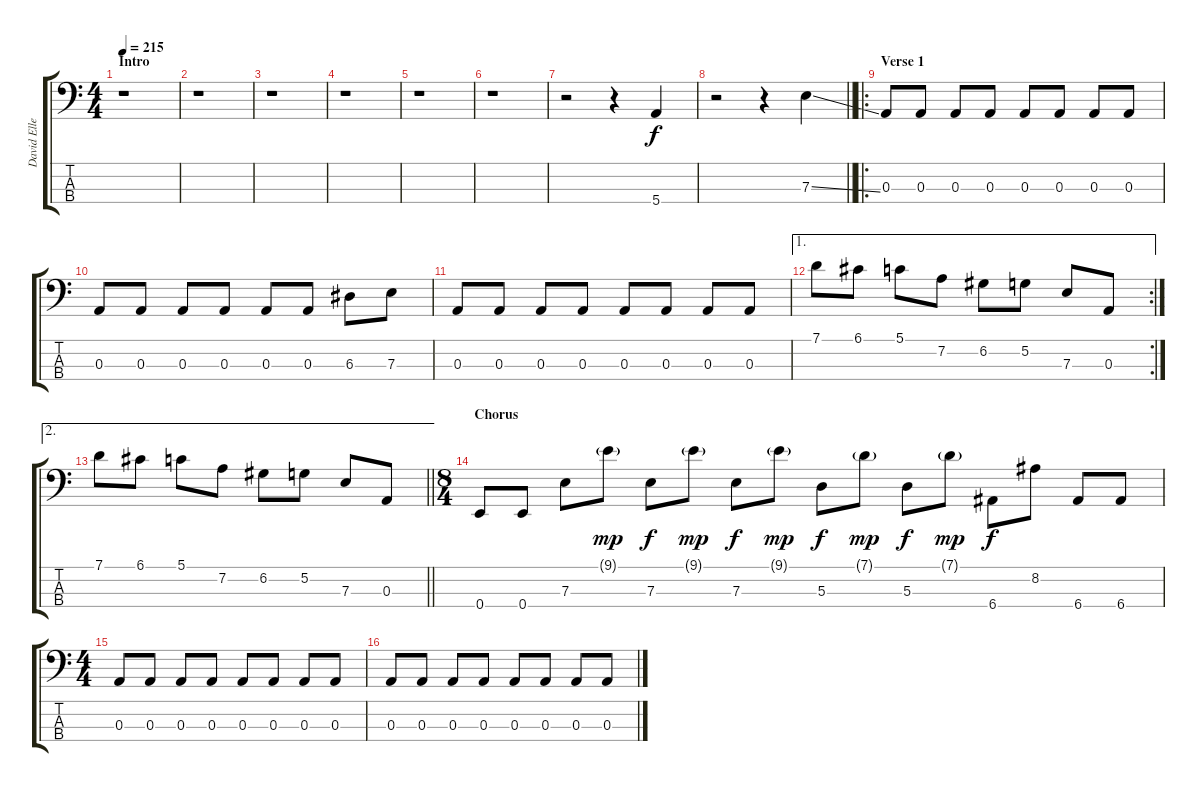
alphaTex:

\track ("David Ellefson" "David Elle") {instrument electricbasspick}
\staff {score tabs}
\tuning (G2 D2 A1 E1) {hide}
\ts (4 4)
\section ("" "Intro")
\tempo 215
\clef f4
\ks c
r.1{dy f instrument electricbasspick} |
r.1 |
r.1 |
r.1 |
r.1 |
r.1 |
r.2 r.4 5.4.4 |
\barLineRight lightlight
r.2 r.4 7.3{ss}.4 |
\ro
\section ("" "Verse 1")
0.3.8 0.3.8 0.3.8 0.3.8 0.3.8 0.3.8 0.3.8 0.3.8 |
0.3.8 0.3.8 0.3.8 0.3.8 0.3.8 0.3.8 6.3.8 7.3.8 |
0.3.8 0.3.8 0.3.8 0.3.8 0.3.8 0.3.8 0.3.8 0.3.8 |
\ae 1
\rc 2
7.1.8 6.1.8 5.1.8 7.2.8 6.2.8 5.2.8 7.3.8 0.3.8 |
\ae 2
\barLineRight lightlight
7.1.8 6.1.8 5.1.8 7.2.8 6.2.8 5.2.8 7.3.8 0.3.8 |
\ts (8 4)
\section ("" "Chorus")
0.4.8 0.4.8 7.3.8 9.1{g}.8{dy mp} 7.3.8{dy f} 9.1{g}.8{dy mp} 7.3.8{dy f} 9.1{g}.8{dy mp} 5.3.8{dy f} 7.1{g}.8{dy mp} 5.3.8{dy f} 7.1{g}.8{dy mp} 6.4.8{dy f} 8.2.8 6.4.8 6.4.8 |
\ts (4 4)
0.3.8 0.3.8 0.3.8 0.3.8 0.3.8 0.3.8 0.3.8 0.3.8 |
0.3.8 0.3.8 0.3.8 0.3.8 0.3.8 0.3.8 0.3.8 0.3.8
